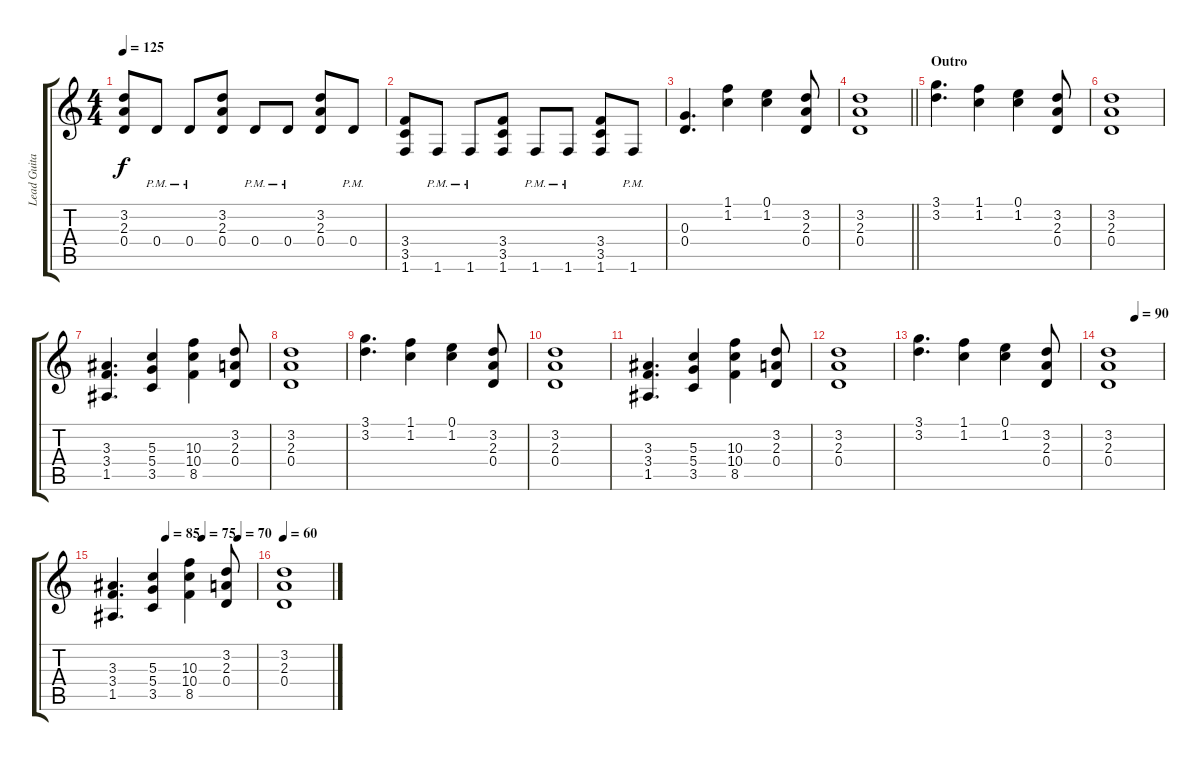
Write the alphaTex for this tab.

\track ("Lead Guitar 1" "Lead Guita") {instrument distortionguitar}
\staff {score tabs}
\tuning (E4 B3 G3 D3 A2 E2) {hide}
\ts (4 4)
\tempo 125
\clef g2
\ks c
(3.2 2.3 0.4).8{dy f} 0.4{pm}.8 0.4{pm}.8 (3.2 2.3 0.4).8 0.4{pm}.8 0.4{pm}.8 (3.2 2.3 0.4).8 0.4{pm}.8 |
(3.4 3.5 1.6).8 1.6{pm}.8 1.6{pm}.8 (3.4 3.5 1.6).8 1.6{pm}.8 1.6{pm}.8 (3.4 3.5 1.6).8 1.6{pm}.8 |
(0.3 0.4).4{d} (1.1 1.2).4 (0.1 1.2).4 (3.2 2.3 0.4).8 |
\barLineRight lightlight
(3.2 2.3 0.4).1 |
\section ("" "Outro")
(3.1 3.2).4{d} (1.1 1.2).4 (0.1 1.2).4 (3.2 2.3 0.4).8 |
(3.2 2.3 0.4).1 |
(3.3 3.4 1.5).4{d} (5.3 5.4 3.5).4 (10.3 10.4 8.5).4 (3.2 2.3 0.4).8 |
(3.2 2.3 0.4).1 |
(3.1 3.2).4{d} (1.1 1.2).4 (0.1 1.2).4 (3.2 2.3 0.4).8 |
(3.2 2.3 0.4).1 |
(3.3 3.4 1.5).4{d} (5.3 5.4 3.5).4 (10.3 10.4 8.5).4 (3.2 2.3 0.4).8 |
(3.2 2.3 0.4).1 |
(3.1 3.2).4{d} (1.1 1.2).4 (0.1 1.2).4 (3.2 2.3 0.4).8 |
\tempo (90 0.5)
(3.2 2.3 0.4).1 |
\tempo (85 0.375)
\tempo (75 0.625)
\tempo (70 0.875)
(3.3 3.4 1.5).4{d} (5.3 5.4 3.5).4 (10.3 10.4 8.5).4 (3.2 2.3 0.4).8 |
\tempo 60
(3.2 2.3 0.4).1
